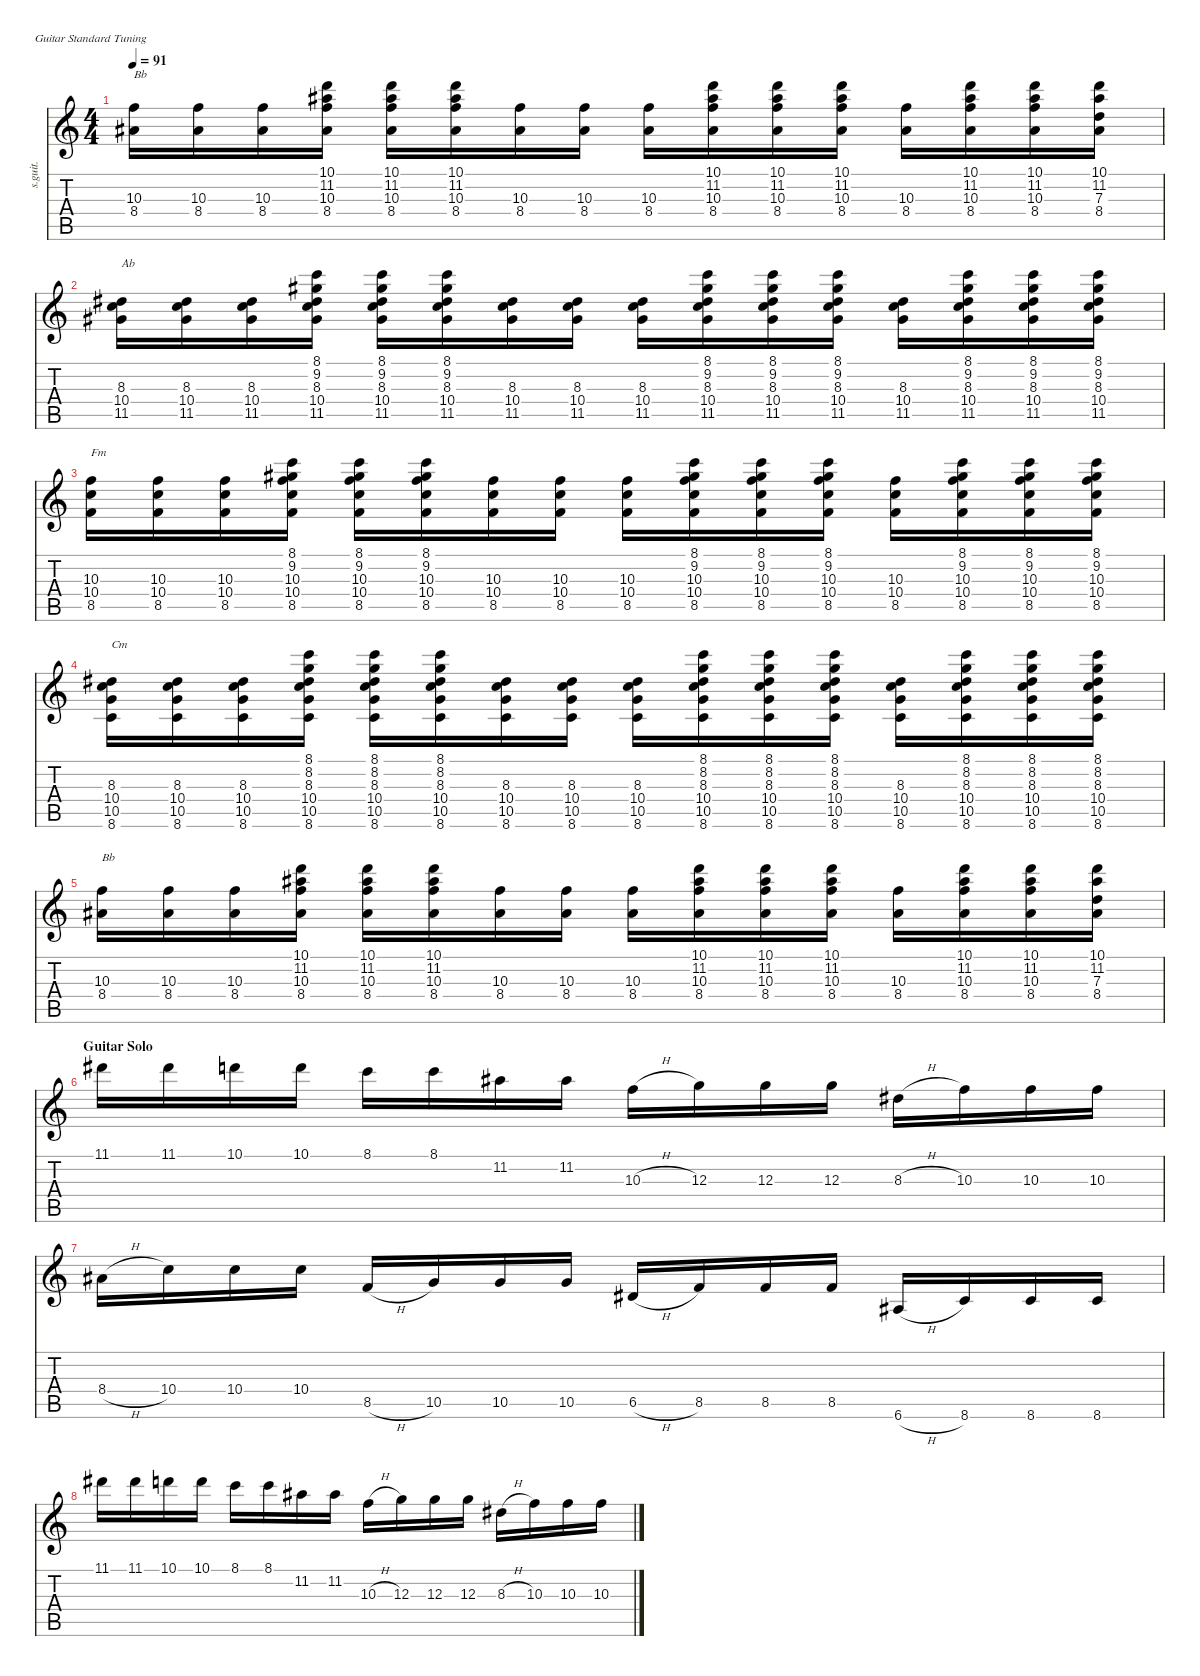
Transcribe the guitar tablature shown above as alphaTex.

\defaultSystemsLayout 4
\hideDynamics
\bracketExtendMode nobrackets
\track ("Josh - Clean" "s.guit.") {instrument electricguitarclean}
\staff {score tabs}
\tuning (E4 B3 G3 D3 A2 E2)
\ts (4 4)
\tempo 91
\clef g2
\ks c
(10.3 8.4{acc #}).16{txt "Bb" dy f} (10.3 8.4{acc #}).16 (10.3 8.4{acc #}).16 (10.1 11.2{acc #} 10.3 8.4{acc #}).16 (10.1 11.2{acc #} 10.3 8.4{acc #}).16 (10.1 11.2{acc #} 10.3 8.4{acc #}).16 (10.3 8.4{acc #}).16 (10.3 8.4{acc #}).16 (10.3 8.4{acc #}).16 (10.1 11.2{acc #} 10.3 8.4{acc #}).16 (10.1 11.2{acc #} 10.3 8.4{acc #}).16 (10.1 11.2{acc #} 10.3 8.4{acc #}).16 (10.3 8.4{acc #}).16 (10.1 11.2{acc #} 10.3 8.4{acc #}).16 (10.1 11.2{acc #} 10.3 8.4{acc #}).16 (10.1 11.2{acc #} 7.3 8.4{acc #}).16 |
(8.3{acc #} 10.4 11.5{acc #}).16{txt "Ab"} (8.3{acc #} 10.4 11.5{acc #}).16 (8.3{acc #} 10.4 11.5{acc #}).16 (8.1 9.2{acc #} 8.3{acc #} 10.4 11.5{acc #}).16 (8.1 9.2{acc #} 8.3{acc #} 10.4 11.5{acc #}).16 (8.1 9.2{acc #} 8.3{acc #} 10.4 11.5{acc #}).16 (8.3{acc #} 10.4 11.5{acc #}).16 (8.3{acc #} 10.4 11.5{acc #}).16 (8.3{acc #} 10.4 11.5{acc #}).16 (8.1 9.2{acc #} 8.3{acc #} 10.4 11.5{acc #}).16 (8.1 9.2{acc #} 8.3{acc #} 10.4 11.5{acc #}).16 (8.1 9.2{acc #} 8.3{acc #} 10.4 11.5{acc #}).16 (8.3{acc #} 10.4 11.5{acc #}).16 (8.1 9.2{acc #} 8.3{acc #} 10.4 11.5{acc #}).16 (8.1 9.2{acc #} 8.3{acc #} 10.4 11.5{acc #}).16 (8.1 9.2{acc #} 8.3{acc #} 10.4 11.5{acc #}).16 |
(10.3 10.4 8.5).16{txt "Fm"} (10.3 10.4 8.5).16 (10.3 10.4 8.5).16 (8.1 9.2{acc #} 10.3 10.4 8.5).16 (8.1 9.2{acc #} 10.3 10.4 8.5).16 (8.1 9.2{acc #} 10.3 10.4 8.5).16 (10.3 10.4 8.5).16 (10.3 10.4 8.5).16 (10.3 10.4 8.5).16 (8.1 9.2{acc #} 10.3 10.4 8.5).16 (8.1 9.2{acc #} 10.3 10.4 8.5).16 (8.1 9.2{acc #} 10.3 10.4 8.5).16 (10.3 10.4 8.5).16 (8.1 9.2{acc #} 10.3 10.4 8.5).16 (8.1 9.2{acc #} 10.3 10.4 8.5).16 (8.1 9.2{acc #} 10.3 10.4 8.5).16 |
(8.3{acc #} 10.4 10.5 8.6).16{txt "Cm"} (8.3{acc #} 10.4 10.5 8.6).16 (8.3{acc #} 10.4 10.5 8.6).16 (8.1 8.2 8.3{acc #} 10.4 10.5 8.6).16 (8.1 8.2 8.3{acc #} 10.4 10.5 8.6).16 (8.1 8.2 8.3{acc #} 10.4 10.5 8.6).16 (8.3{acc #} 10.4 10.5 8.6).16 (8.3{acc #} 10.4 10.5 8.6).16 (8.3{acc #} 10.4 10.5 8.6).16 (8.1 8.2 8.3{acc #} 10.4 10.5 8.6).16 (8.1 8.2 8.3{acc #} 10.4 10.5 8.6).16 (8.1 8.2 8.3{acc #} 10.4 10.5 8.6).16 (8.3{acc #} 10.4 10.5 8.6).16 (8.1 8.2 8.3{acc #} 10.4 10.5 8.6).16 (8.1 8.2 8.3{acc #} 10.4 10.5 8.6).16 (8.1 8.2 8.3{acc #} 10.4 10.5 8.6).16 |
(10.3 8.4{acc #}).16{txt "Bb"} (10.3 8.4{acc #}).16 (10.3 8.4{acc #}).16 (10.1 11.2{acc #} 10.3 8.4{acc #}).16 (10.1 11.2{acc #} 10.3 8.4{acc #}).16 (10.1 11.2{acc #} 10.3 8.4{acc #}).16 (10.3 8.4{acc #}).16 (10.3 8.4{acc #}).16 (10.3 8.4{acc #}).16 (10.1 11.2{acc #} 10.3 8.4{acc #}).16 (10.1 11.2{acc #} 10.3 8.4{acc #}).16 (10.1 11.2{acc #} 10.3 8.4{acc #}).16 (10.3 8.4{acc #}).16 (10.1 11.2{acc #} 10.3 8.4{acc #}).16 (10.1 11.2{acc #} 10.3 8.4{acc #}).16 (10.1 11.2{acc #} 7.3 8.4{acc #}).16 |
\section ("" "Guitar Solo")
11.1{acc #}.16{dy ff} 11.1{acc #}.16 10.1.16 10.1.16 8.1.16 8.1.16 11.2{acc #}.16 11.2{acc #}.16 10.3{h}.16 12.3.16 12.3.16 12.3.16 8.3{h acc #}.16 10.3.16 10.3.16 10.3.16 |
8.4{h acc #}.16 10.4.16 10.4.16 10.4.16 8.5{h}.16 10.5.16 10.5.16 10.5.16 6.5{h acc #}.16 8.5.16 8.5.16 8.5.16 6.6{h acc #}.16 8.6.16 8.6.16 8.6.16 |
11.1{acc #}.16 11.1{acc #}.16 10.1.16 10.1.16 8.1.16 8.1.16 11.2{acc #}.16 11.2{acc #}.16 10.3{h}.16 12.3.16 12.3.16 12.3.16 8.3{h acc #}.16 10.3.16 10.3.16 10.3.16
